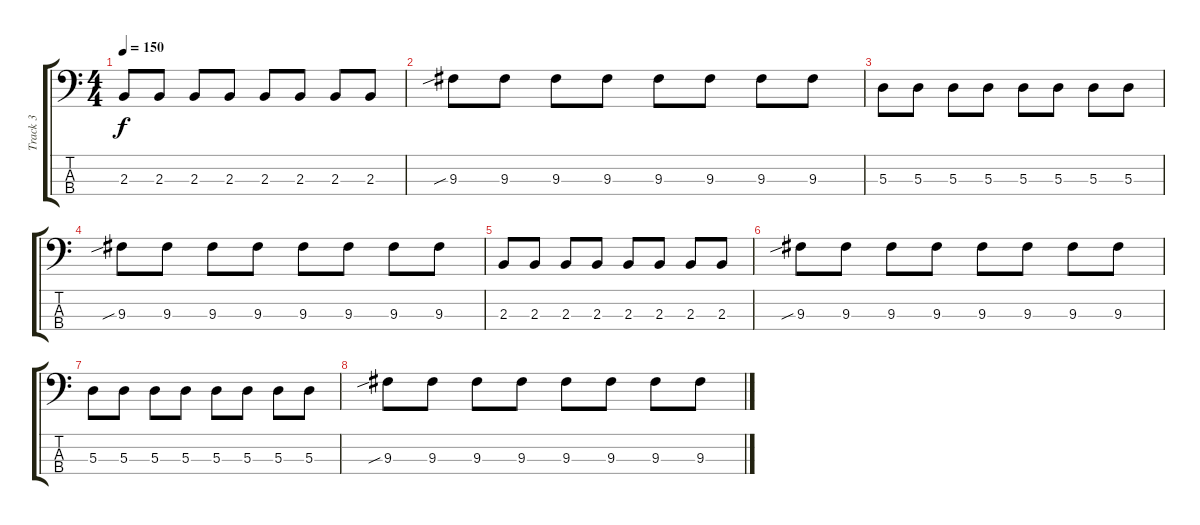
\track ("Track 3" "Track 3") {instrument electricbassfinger}
\staff {score tabs}
\tuning (G2 D2 A1 E1) {hide}
\ts (4 4)
\tempo 150
\clef f4
\ks c
2.3.8{dy f} 2.3.8 2.3.8 2.3.8 2.3.8 2.3.8 2.3.8 2.3.8 |
9.3{sib}.8 9.3.8 9.3.8 9.3.8 9.3.8 9.3.8 9.3.8 9.3.8 |
5.3.8 5.3.8 5.3.8 5.3.8 5.3.8 5.3.8 5.3.8 5.3.8 |
9.3{sib}.8 9.3.8 9.3.8 9.3.8 9.3.8 9.3.8 9.3.8 9.3.8 |
2.3.8 2.3.8 2.3.8 2.3.8 2.3.8 2.3.8 2.3.8 2.3.8 |
9.3{sib}.8 9.3.8 9.3.8 9.3.8 9.3.8 9.3.8 9.3.8 9.3.8 |
5.3.8 5.3.8 5.3.8 5.3.8 5.3.8 5.3.8 5.3.8 5.3.8 |
9.3{sib}.8 9.3.8 9.3.8 9.3.8 9.3.8 9.3.8 9.3.8 9.3.8
